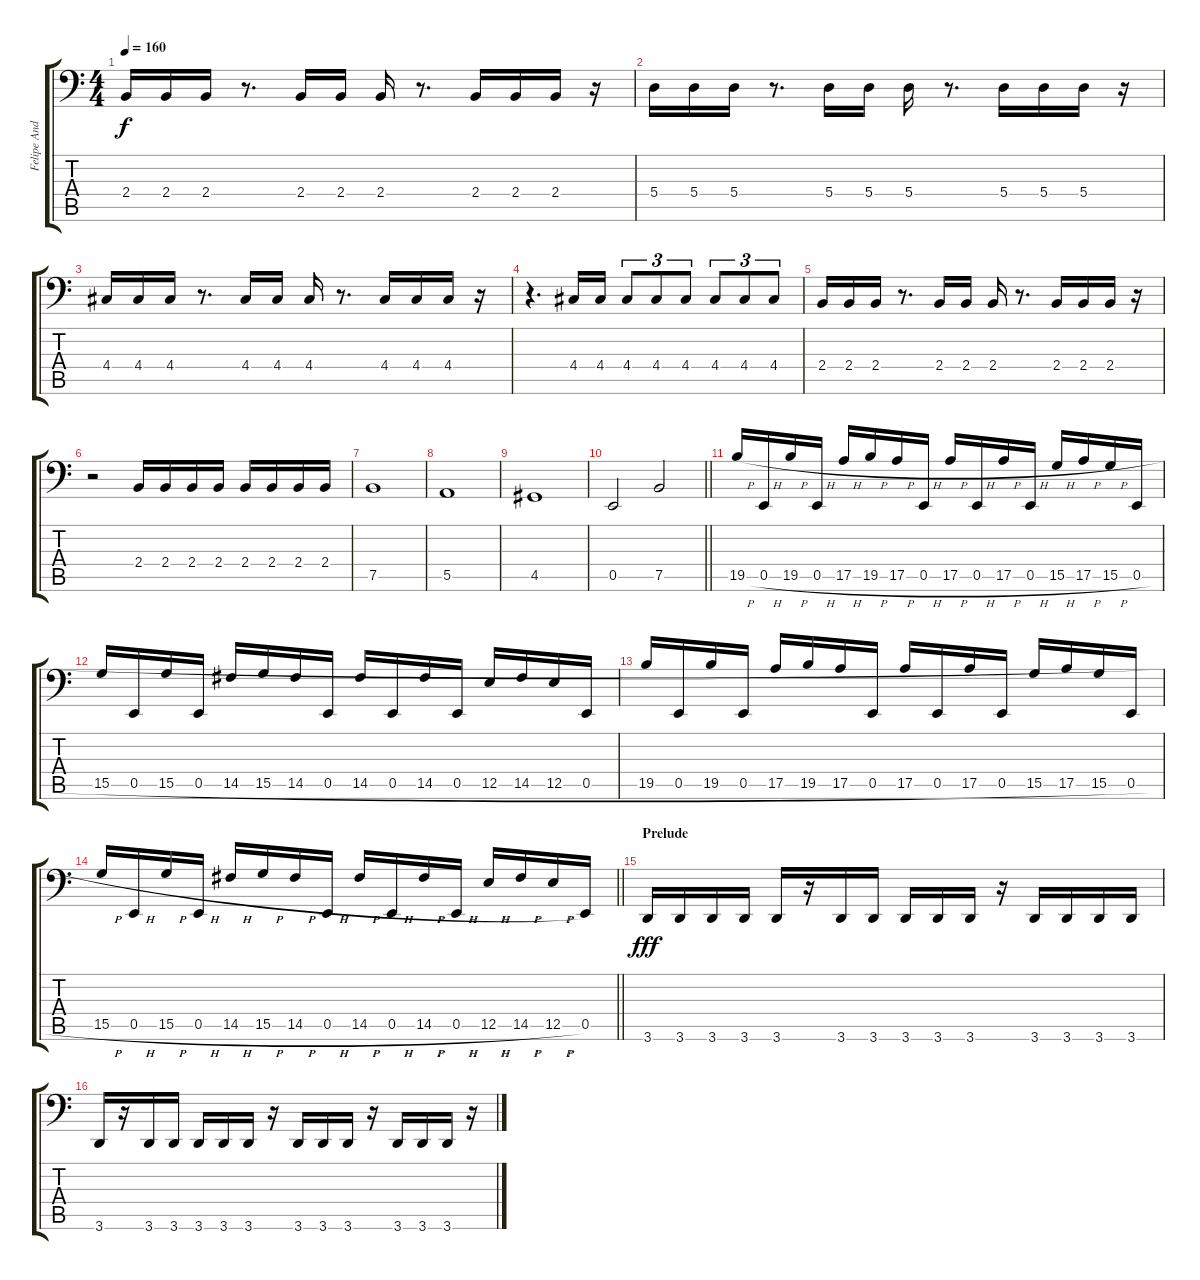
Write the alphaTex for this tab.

\track ("Felipe Andreoli" "Felipe And") {instrument electricbassfinger}
\staff {score tabs}
\tuning (C3 G2 D2 A1 E1 B0) {hide}
\ts (4 4)
\tempo 160
\clef f4
\ks c
2.4.16{dy f} 2.4.16 2.4.16 r.8{d} 2.4.16 2.4.16 2.4.16 r.8{d} 2.4.16 2.4.16 2.4.16 r.16 |
5.4.16 5.4.16 5.4.16 r.8{d} 5.4.16 5.4.16 5.4.16 r.8{d} 5.4.16 5.4.16 5.4.16 r.16 |
4.4.16 4.4.16 4.4.16 r.8{d} 4.4.16 4.4.16 4.4.16 r.8{d} 4.4.16 4.4.16 4.4.16 r.16 |
r.4{d} 4.4.16 4.4.16 4.4.8{tu (3 2)} 4.4.8{tu (3 2)} 4.4.8{tu (3 2)} 4.4.8{tu (3 2)} 4.4.8{tu (3 2)} 4.4.8{tu (3 2)} |
2.4.16 2.4.16 2.4.16 r.8{d} 2.4.16 2.4.16 2.4.16 r.8{d} 2.4.16 2.4.16 2.4.16 r.16 |
r.2 2.4.16 2.4.16 2.4.16 2.4.16 2.4.16 2.4.16 2.4.16 2.4.16 |
7.5.1 |
5.5.1 |
4.5.1 |
\barLineRight lightlight
0.5.2 7.5.2 |
19.5{h}.16 0.5{h}.16 19.5{h}.16 0.5{h}.16 17.5{h}.16 19.5{h}.16 17.5{h}.16 0.5{h}.16 17.5{h}.16 0.5{h}.16 17.5{h}.16 0.5{h}.16 15.5{h}.16 17.5{h}.16 15.5{h}.16 0.5{h}.16 |
15.5{h}.16 0.5{h}.16 15.5{h}.16 0.5{h}.16 14.5{h}.16 15.5{h}.16 14.5{h}.16 0.5{h}.16 14.5{h}.16 0.5{h}.16 14.5{h}.16 0.5{h}.16 12.5{h}.16 14.5{h}.16 12.5{h}.16 0.5{h}.16 |
19.5{h}.16 0.5{h}.16 19.5{h}.16 0.5{h}.16 17.5{h}.16 19.5{h}.16 17.5{h}.16 0.5{h}.16 17.5{h}.16 0.5{h}.16 17.5{h}.16 0.5{h}.16 15.5{h}.16 17.5{h}.16 15.5{h}.16 0.5{h}.16 |
\barLineRight lightlight
15.5{h}.16 0.5{h}.16 15.5{h}.16 0.5{h}.16 14.5{h}.16 15.5{h}.16 14.5{h}.16 0.5{h}.16 14.5{h}.16 0.5{h}.16 14.5{h}.16 0.5{h}.16 12.5{h}.16 14.5{h}.16 12.5{h}.16 0.5.16 |
\section ("" "Prelude")
3.6.16{dy fff} 3.6.16 3.6.16 3.6.16 3.6.16 r.16 3.6.16 3.6.16 3.6.16 3.6.16 3.6.16 r.16 3.6.16 3.6.16 3.6.16 3.6.16 |
3.6.16 r.16 3.6.16 3.6.16 3.6.16 3.6.16 3.6.16 r.16 3.6.16 3.6.16 3.6.16 r.16 3.6.16 3.6.16 3.6.16 r.16
